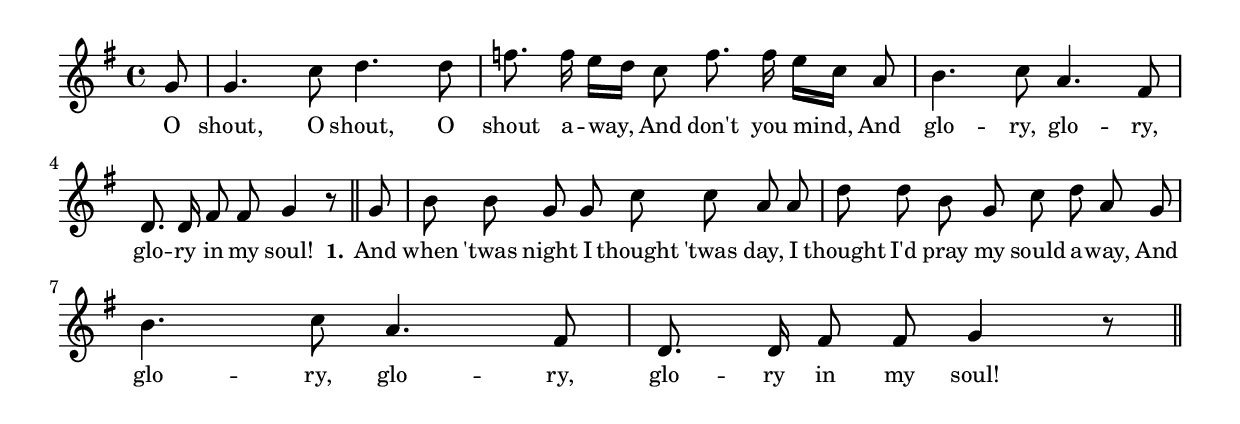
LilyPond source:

% 092.ly - Score sheet for "O Shout Away"
% Copyright (C) 2007  Marcus Brinkmann <marcus@gnu.org>
%
% This score sheet is free software; you can redistribute it and/or
% modify it under the terms of the Creative Commons Legal Code
% Attribution-ShareALike as published by Creative Commons; either
% version 2.0 of the License, or (at your option) any later version.
%
% This score sheet is distributed in the hope that it will be useful,
% but WITHOUT ANY WARRANTY; without even the implied warranty of
% MERCHANTABILITY or FITNESS FOR A PARTICULAR PURPOSE.  See the
% Creative Commons Legal Code Attribution-ShareALike for more details.
%
% You should have received a copy of the Creative Commons Legal Code
% Attribution-ShareALike along with this score sheet; if not, write to
% Creative Commons, 543 Howard Street, 5th Floor,
% San Francisco, CA 94105-3013  United States

\version "2.10.0"

%\header
%{
%  title = "O Shout Away"
%  composer = "trad."
%}

melody =
<<
     \context Voice
    {
	\set Staff.midiInstrument = "acoustic grand"
	\override Staff.VerticalAxisGroup #'minimum-Y-extent = #'(0 . 0)
	
	\autoBeamOff

	\time 4/4
	\clef violin
	\key g \major
	{
	    \partial 8 g'8 | g'4. c''8 d''4. d''8 |
	    f''8. f''16 e''[ d''] c''8 f''8. f''16 e''[ c''] a'8 |
	    b'4. c''8 a'4. fis'8 | d'8. d'16 fis'8 fis' g'4 r8 \bar "||"
	    g'8 | b'8 b' g' g' c'' c'' a' a' |
	    d''8 d'' b' g' c'' d'' a' g' |
	    \break
	    b'4. c''8 a'4. fis'8 | d'8. d'16 fis'8 fis' g'4 r8 \bar "||"
	}
    }
    \lyricsto "" \new Lyrics
    {
        \override LyricText #'font-size = #0
        \override StanzaNumber #'font-size = #-1

	O shout, O shout, O shout a -- way,
	And don't you mind,
	And glo -- ry, glo -- ry, glo -- ry in my soul!
	\set stanza = "1."
	And when 'twas night I thought 'twas day,
	I thought I'd pray my sould a -- way,
	And glo -- ry, glo -- ry, glo -- ry in my soul!
    }
>>


\score
{
  \new Staff { \melody }

  \layout { indent = 0.0 }
}

\score
{
  \new Staff { \unfoldRepeats \melody }

  
  \midi {
    \context {
      \Score
      tempoWholesPerMinute = #(ly:make-moment 80 4)
      }
    }


}
